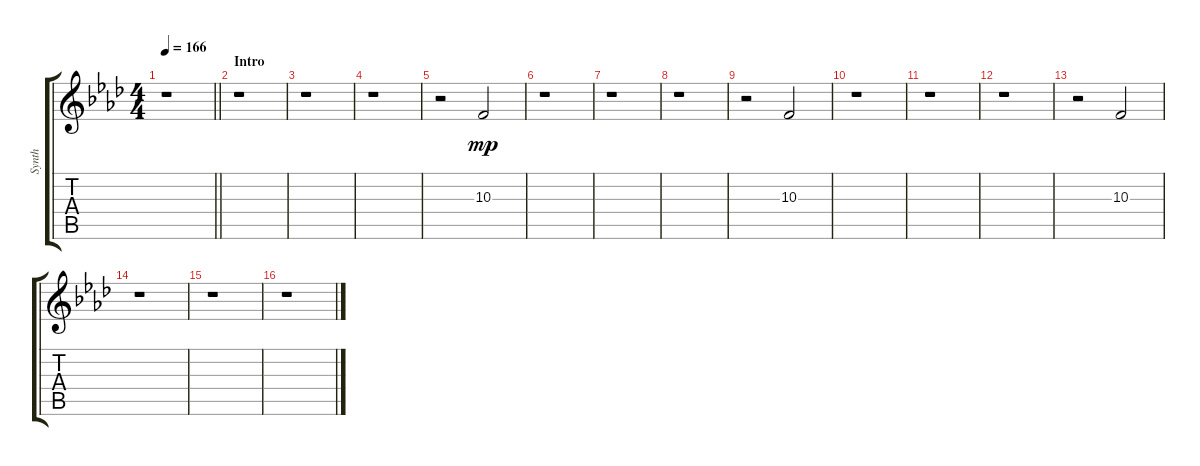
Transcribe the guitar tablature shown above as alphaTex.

\track ("Synth" "Synth") {instrument lead2sawtooth}
\staff {score tabs}
\tuning (E4 B3 G3 D3 A2 E2) {hide}
\ts (4 4)
\tempo 166
\clef g2
\barLineRight lightlight
\ks ab
r.1{dy mp instrument lead2sawtooth} |
\section ("" "Intro")
r.1 |
r.1 |
r.1 |
r.2 10.3.2 |
r.1 |
r.1 |
r.1 |
r.2 10.3.2 |
r.1 |
r.1 |
r.1 |
r.2 10.3.2 |
r.1 |
r.1 |
r.1
